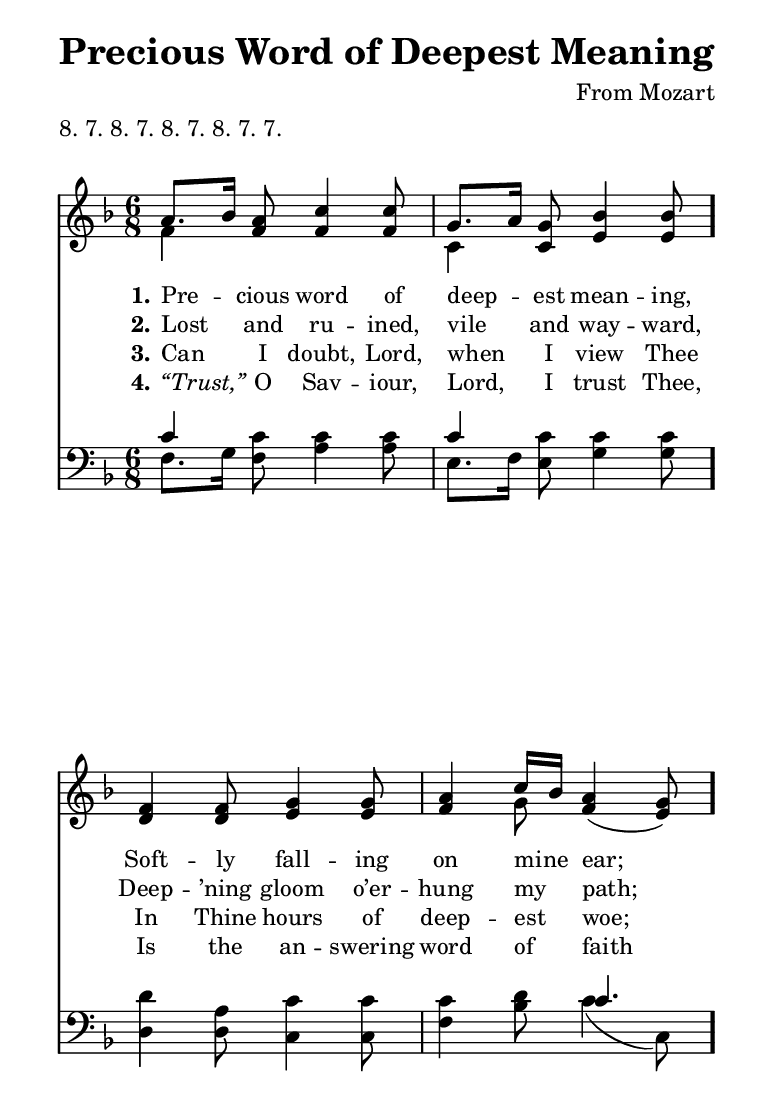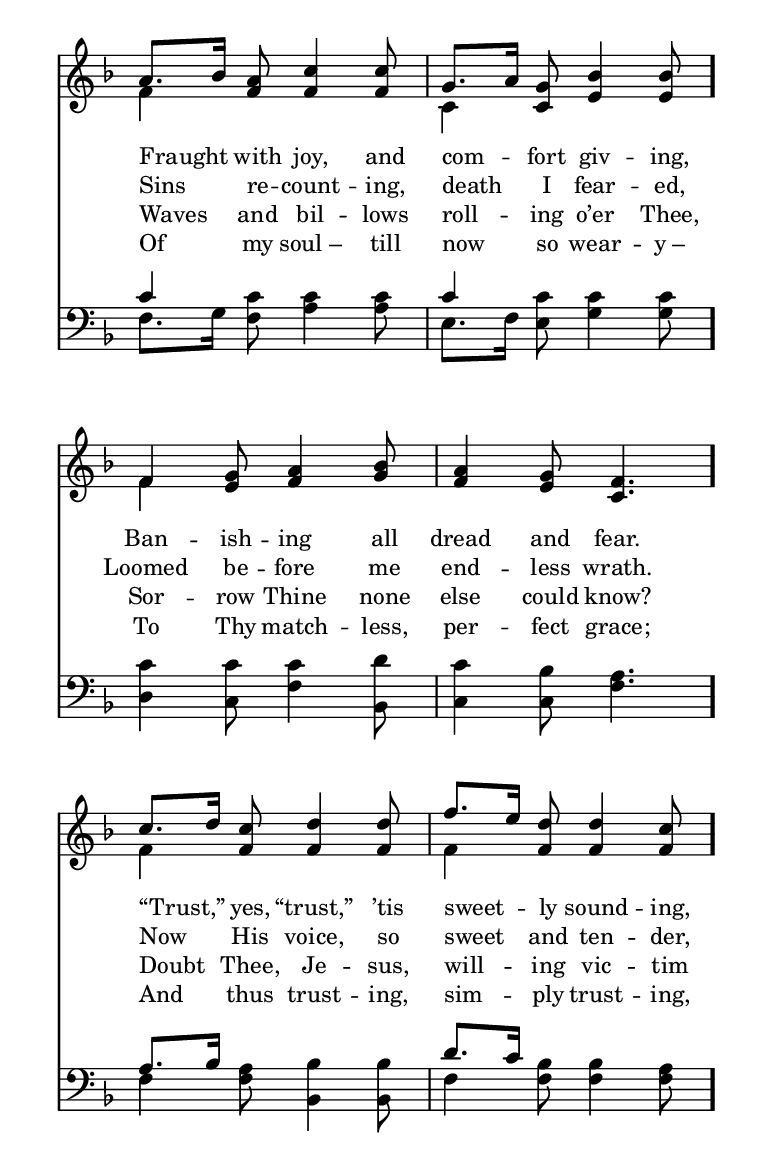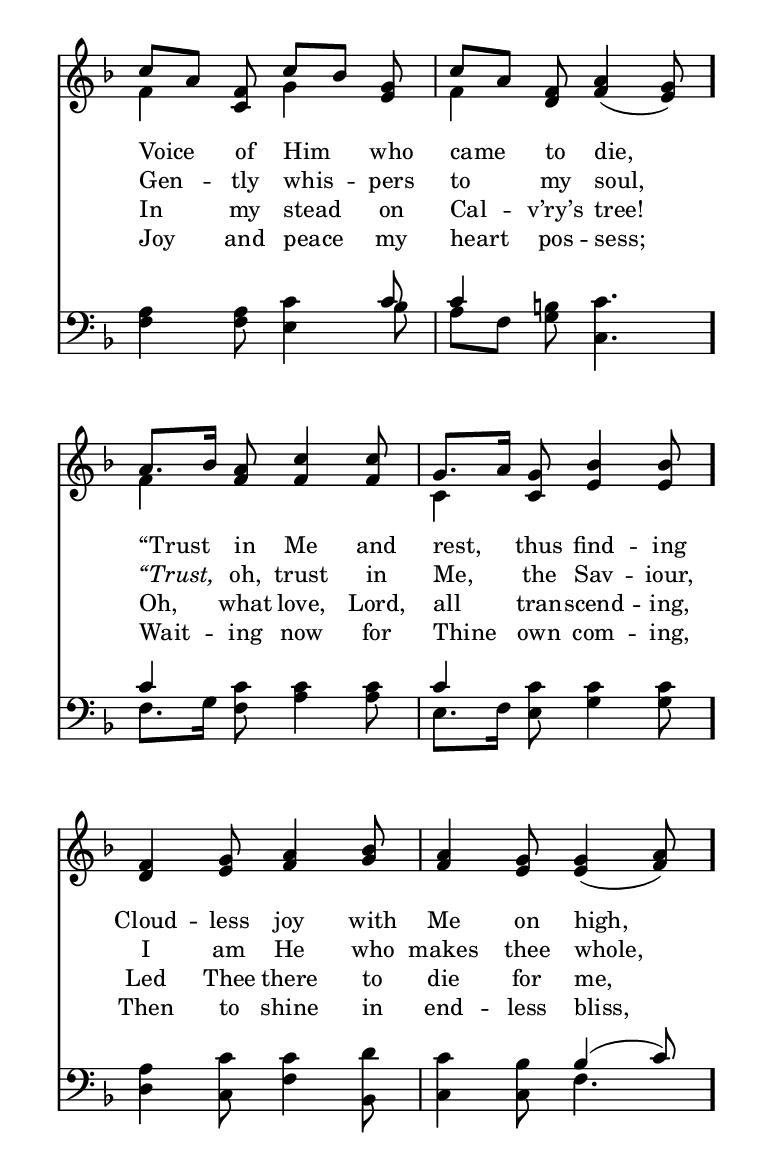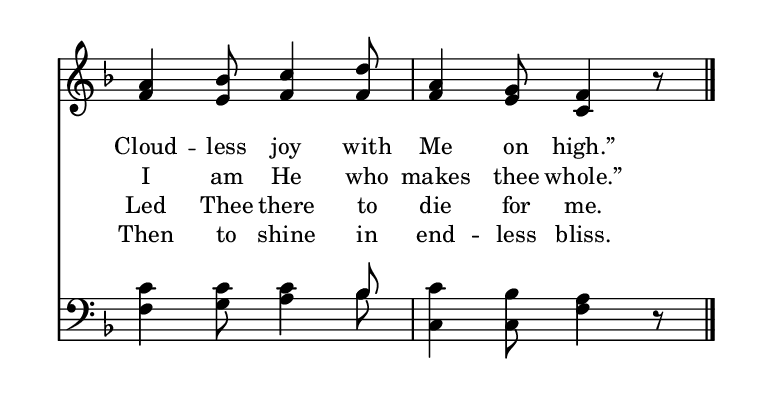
\include "common/global.ily"
\paper {
  \include "common/paper.ily"
  ragged-last-bottom = ##t
  page-count = #(cond (is-eogsized 2) (#t #f))
  system-count = #(cond (is-eogsized 6) (#t #f))
}

\header{
  hymnnumber = "260"
  title = "Precious Word of Deepest Meaning"
  tunename = ""
  meter = "8. 7. 8. 7. 8. 7. 8. 7. 7." % original has 8. 7. 8. 7. D.
  poet = ""
  composer = "From Mozart"
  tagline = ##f
}

global = {
  \include "common/overrides.ily"
  \override Staff.TimeSignature.style = #'numbered
  \time 6/8
  \override Score.MetronomeMark.transparent = ##t % hide all fermata changes too
  \tempo 4=80
  \key f \major
  \autoBeamOff
}

notesSoprano = {
\global
\relative c'' {

  a8.[ bes16] a8 c4 c8 | g8.[ a16] g8 bes4 bes8 |
  f4 f8 g4 g8 | a4 c16[ bes] a4( g8) |
  a8.[ bes16] a8 c4 c8 | g8.[ a16] g8 bes4 bes8 |
  f4 g8 a4 bes8 | a4 g8 f4.

  c'8.[ d16] c8 d4 d8 | f8.[ e16] d8 d4 c8 |
  c8[ a] f c'[ bes] g | c[ a] f a4( g8) |
  a8.[ bes16] a8 c4 c8 | g8.[ a16] g8 bes4 bes8 |
  f4 g8 a4 bes8 | a4 g8 g4( a8) |
  a4 bes8 c4 d8 | a4 g8 f4 r8 |

  \bar "|."

}
}

notesAlto = {
\global
\relative e' {

  f4 f8 f4 f8 | c4 c8 e4 e8 |
  d4 d8 e4 e8 | f4 g8 f4( e8) |
  f4 f8 f4 f8 | c4 c8 e4 e8 |
  f4 e8 f4 g8 | f4 e8 c4. |

  f4 f8 f4 f8 | f4 f8 f4 f8 |
  f4 c8 g'4 e8 | f4 d8 f4( e8) |
  f4 f8 f4 f8 | c4 c8 e4 e8 |
  d4 e8 f4 g8 | f4 e8 e4( f8) |
  f4 e8 f4 f8 | f4 e8 c4 r8 |

}
}

notesTenor = {
\global
\relative a {

  c4 c8 c4 c8 | c4 c8 c4 c8 |
  d4 a8 c4 c8 | c4 d8 c4. |
  c4 c8 c4 c8 | c4 c8 c4 c8 |
  c4 c8 c4 d8 | c4 bes8 a4. |
  a8.[ bes16] a8 bes4 bes8 | d8.[ c16] bes8 bes4 a8 |
  a4 a8 c4 c8 | c4 b8 c4. |
  c4 c8 c4 c8 | c4 c8 c4 c8 |
  a4 c8 c4 d8 | c4 bes8 bes4( c8) |
  c4 c8 c4 bes8 | c4 bes8 a4 r8 |

}
}

notesBass = {
\global
\relative f {

  f8.[ g16] f8 a4 a8 | e8.[ f16] e8 g4 g8 |
  d4 d8 c4 c8 | f4 bes8 c4( c,8) |
  f8.[ g16] f8 a4 a8 | e8.[ f16] e8 g4 g8 |
  d4 c8 f4 bes,8 | c4 c8 f4. |
  f4 f8 bes,4 bes8 | f'4 f8 f4 f8 |
  f4 f8 e4 bes'8 | a8[ f] g c,4. |
  f8.[ g16] f8 a4 a8 | e8.[ f16] e8 g4 g8 |
  d4 c8 f4 bes,8 | c4 c8 f4. |
  f4 g8 a4 bes8 | c,4 c8 f4 r8 |

}
}

wordsA = \lyricmode {
\set stanza = "1."

Pre -- cious word of deep -- est mean -- ing, \bar "."
Soft -- ly fall -- ing on mine ear; \bar "."
Fraught with joy, and com -- fort giv -- ing, \bar "."
Ban -- ish -- ing all dread and fear. \bar "."
“Trust,” yes, “trust,” ’tis sweet -- ly sound -- ing, \bar "."
Voice of Him who came to die, \bar "."
“Trust in Me and rest, thus find -- ing \bar "."
Cloud -- less joy with Me on high, \bar "."
Cloud -- less joy with Me on high.” \bar "."

}

wordsB = \lyricmode {
\set stanza = "2."

Lost and ru -- ined, vile and way -- ward,
Deep -- ’ning gloom o’er -- hung my path;
Sins re -- count -- ing, death I fear -- ed,
Loomed be -- fore me end -- less wrath.
Now His voice, so sweet and ten -- der,
Gen -- tly whis -- pers to my soul,
\italicsOn “Trust, \italicsOff oh, trust in Me, the Sav -- iour,
I am He who makes thee whole,
I am He who makes thee whole.”

}

wordsC = \lyricmode {
\set stanza = "3."

Can I doubt, Lord, when I view Thee
In Thine hours of deep -- est woe;
Waves and bil -- lows roll -- ing o’er Thee,
Sor -- row Thine none else could know?
Doubt Thee, Je -- sus, will -- ing vic -- tim
In my stead on Cal -- v’ry’s tree!
Oh, what love, Lord, all tran -- scend -- ing,
Led Thee there to die for me,
Led Thee there to die for me.

}

wordsD = \lyricmode {
\set stanza = "4."

\italicsOn “Trust,” \italicsOff O Sav -- iour, Lord, I trust Thee,
Is the an -- swering word of faith
Of my soul_– till now so wear -- y_–
To Thy match -- less, per -- fect grace;
And thus trust -- ing, sim -- ply trust -- ing,
Joy and peace my heart pos -- sess;
Wait -- ing now for Thine own com -- ing,
Then to shine in end -- less bliss,
Then to shine in end -- less bliss.

}

\score {
  \context ChoirStaff <<
    \context Staff = upper <<
      \set Staff.autoBeaming = ##f
      \set ChoirStaff.systemStartDelimiter = #'SystemStartBar
      \set ChoirStaff.printPartCombineTexts = ##f
      \partcombine #'(2 . 11) \notesSoprano \notesAlto
      \context NullVoice = sopranos { \voiceOne << \notesSoprano >> }
      \context Lyrics = one   \lyricsto sopranos \wordsA
      \context Lyrics = two   \lyricsto sopranos \wordsB
      \context Lyrics = three \lyricsto sopranos \wordsC
      \context Lyrics = four  \lyricsto sopranos \wordsD
    >>
    \context Staff = men <<
      \set Staff.autoBeaming = ##f
      \clef bass
      \set ChoirStaff.printPartCombineTexts = ##f
      \partcombine #'(2 . 11) \notesTenor \notesBass
    >>
  >>
  \layout {
    \include "common/layout.ily"
  }
  #(cond ((ly:get-option 'eog-midi-permitted) #{ \midi{
    \include "common/midi.ily"
  } #}))
}

\version "2.19.49"  % necessary for upgrading to future LilyPond versions.

% vi:set et ts=2 sw=2 ai nocindent syntax=lilypond:
